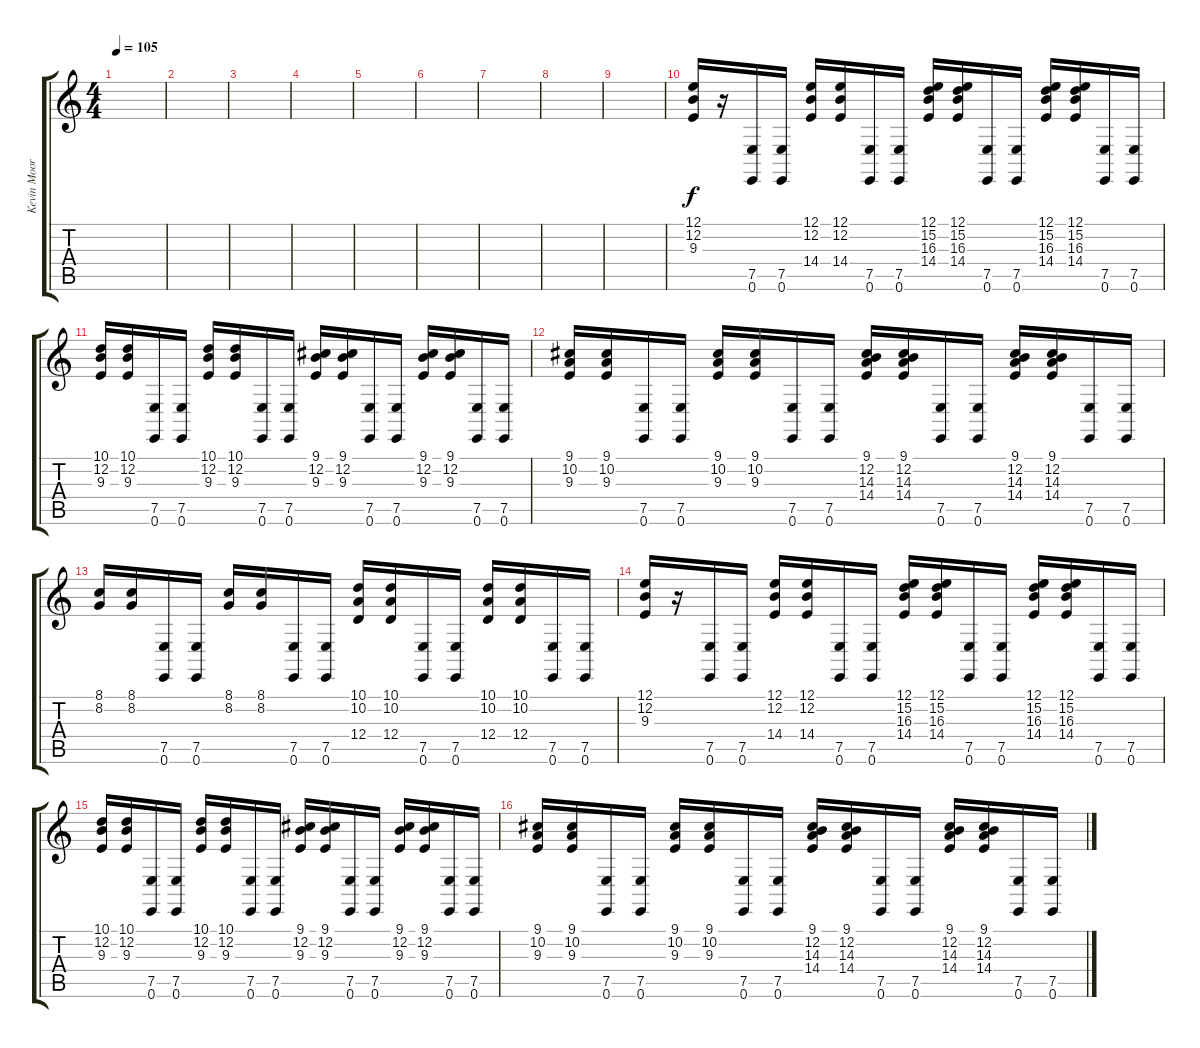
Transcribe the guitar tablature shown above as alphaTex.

\track ("Kevin Moore" "Kevin Moor") {instrument lead2sawtooth}
\staff {score tabs}
\tuning (E4 B3 G3 D3 A2 E2) {hide}
\ts (4 4)
\tempo 105
\clef g2
\ks c
|
|
|
|
|
|
|
|
|
(12.1 12.2 9.3).16{volume 9 instrument pad3polysynth} r.16 (7.5 0.6).16 (7.5 0.6).16 (12.1 12.2 14.4).16 (12.1 12.2 14.4).16 (7.5 0.6).16 (7.5 0.6).16 (12.1 15.2 16.3 14.4).16 (12.1 15.2 16.3 14.4).16 (7.5 0.6).16 (7.5 0.6).16 (12.1 15.2 16.3 14.4).16 (12.1 15.2 16.3 14.4).16 (7.5 0.6).16 (7.5 0.6).16 |
(10.1 12.2 9.3).16 (10.1 12.2 9.3).16 (7.5 0.6).16 (7.5 0.6).16 (10.1 12.2 9.3).16 (10.1 12.2 9.3).16 (7.5 0.6).16 (7.5 0.6).16 (9.1 12.2 9.3).16 (9.1 12.2 9.3).16 (7.5 0.6).16 (7.5 0.6).16 (9.1 12.2 9.3).16 (9.1 12.2 9.3).16 (7.5 0.6).16 (7.5 0.6).16 |
(9.1 10.2 9.3).16 (9.1 10.2 9.3).16 (7.5 0.6).16 (7.5 0.6).16 (9.1 10.2 9.3).16 (9.1 10.2 9.3).16 (7.5 0.6).16 (7.5 0.6).16 (9.1 12.2 14.3 14.4).16 (9.1 12.2 14.3 14.4).16 (7.5 0.6).16 (7.5 0.6).16 (9.1 12.2 14.3 14.4).16 (9.1 12.2 14.3 14.4).16 (7.5 0.6).16 (7.5 0.6).16 |
(8.1 8.2).16 (8.1 8.2).16 (7.5 0.6).16 (7.5 0.6).16 (8.1 8.2).16 (8.1 8.2).16 (7.5 0.6).16 (7.5 0.6).16 (10.1 10.2 12.4).16 (10.1 10.2 12.4).16 (7.5 0.6).16 (7.5 0.6).16 (10.1 10.2 12.4).16 (10.1 10.2 12.4).16 (7.5 0.6).16 (7.5 0.6).16 |
(12.1 12.2 9.3).16 r.16 (7.5 0.6).16 (7.5 0.6).16 (12.1 12.2 14.4).16 (12.1 12.2 14.4).16 (7.5 0.6).16 (7.5 0.6).16 (12.1 15.2 16.3 14.4).16 (12.1 15.2 16.3 14.4).16 (7.5 0.6).16 (7.5 0.6).16 (12.1 15.2 16.3 14.4).16 (12.1 15.2 16.3 14.4).16 (7.5 0.6).16 (7.5 0.6).16 |
(10.1 12.2 9.3).16 (10.1 12.2 9.3).16 (7.5 0.6).16 (7.5 0.6).16 (10.1 12.2 9.3).16 (10.1 12.2 9.3).16 (7.5 0.6).16 (7.5 0.6).16 (9.1 12.2 9.3).16 (9.1 12.2 9.3).16 (7.5 0.6).16 (7.5 0.6).16 (9.1 12.2 9.3).16 (9.1 12.2 9.3).16 (7.5 0.6).16 (7.5 0.6).16 |
(9.1 10.2 9.3).16 (9.1 10.2 9.3).16 (7.5 0.6).16 (7.5 0.6).16 (9.1 10.2 9.3).16 (9.1 10.2 9.3).16 (7.5 0.6).16 (7.5 0.6).16 (9.1 12.2 14.3 14.4).16 (9.1 12.2 14.3 14.4).16 (7.5 0.6).16 (7.5 0.6).16 (9.1 12.2 14.3 14.4).16 (9.1 12.2 14.3 14.4).16 (7.5 0.6).16 (7.5 0.6).16
